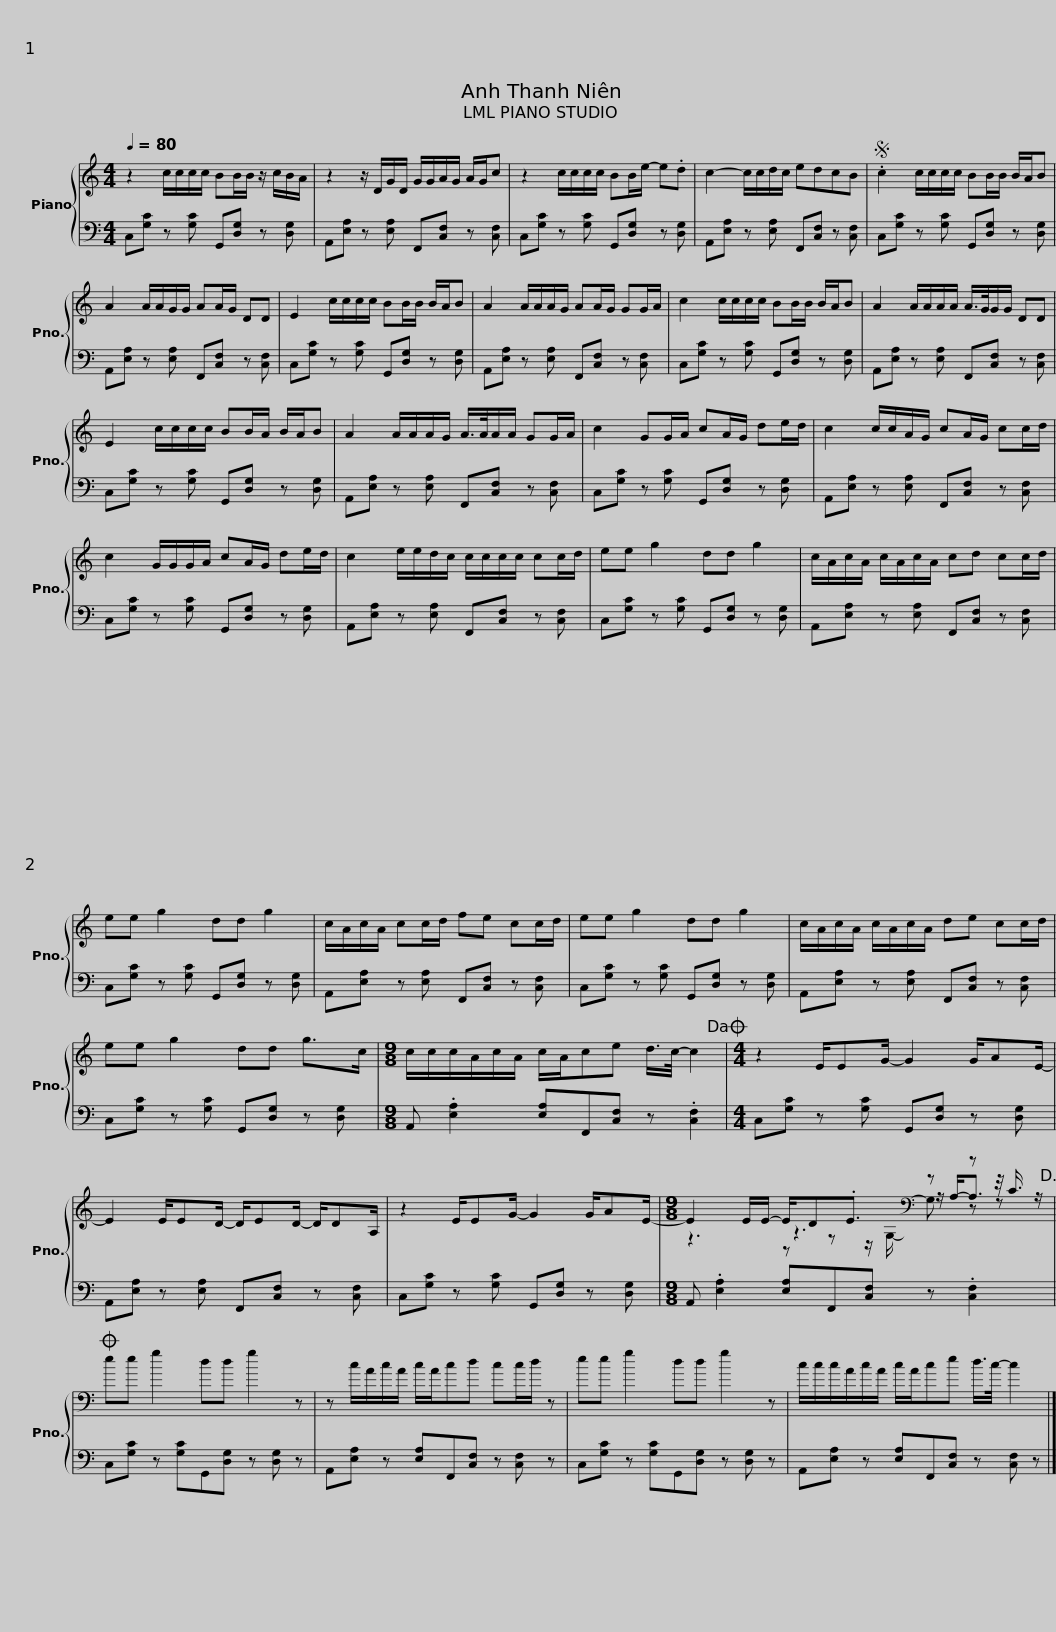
X:1
%%score { ( 1 3 4 ) | 2 }
L:1/8
Q:1/4=80
M:4/4
I:linebreak $
K:C
V:1 treble
V:3 treble
V:4 treble
V:2 bass
V:1
 z2 c/c/c/c/ BB/B/ z/ c/B/A/ | z2 z/ D/G/D/ G/G/A/G/ A/G/c | z2 c/c/c/c/ BB/e/- e.d | c2- c/c/d/c/ edcB |$S .c2 c/c/c/c/ BB/B/ B/A/B | %5
 A2 A/A/G/G/ AA/G/ DD | E2 c/c/c/c/ BB/B/ B/A/B | A2 A/A/A/G/ AA/G/ GG/A/ |$ c2 c/c/c/c/ BB/B/ B/A/B | A2 A/A/A/A/ A/>G/G/G/ DD | %10
 E2 c/c/c/c/ BB/A/ B/A/B |$ A2 A/A/A/G/ A/>A/A/A/ GG/A/ | c2 GG/A/ cA/G/ de/d/ | c2 c/c/A/G/ cA/G/ cc/d/ | c2 G/G/G/A/ cA/G/ de/d/ |$ %15
 c2 e/e/d/c/ c/c/c/c/ cc/d/ | ee g2 dd g2 | c/A/c/A/ c/A/c/A/ cd cc/d/ | ee g2 dd g2 |$ c/A/c/A/ cc/d/ fe cc/d/ | %20
 ee g2 dd g2 | c/A/c/A/ c/A/c/A/ de cc/d/ | ee g2 dd g>c |$[M:9/8] c/c/c/A/c/A/ c/A/ce d/>c/- c2!dacoda! |[M:4/4] z2 E/EG/- G2 G/AE/- | %25
 E2 E/ED/- D/ED/- D/DA,/ |$ z2 E/EG/- G2 G/AE/- |[M:9/8] E2 E/E/- E/D.E3/2[K:bass] z z z/4 C3/4!D.S.! |O ee g2 dd g2 z |$ z c/A/c/A/ c/A/cd cc/d/ z | %30
 ee g2 dd g2 z |$ c/c/c/A/c/A/ c/A/ce d/>c/- c2 |] %32
V:2
 C,[G,C] z [G,C] G,,[D,G,] z [D,G,] | A,,[E,A,] z [E,A,] F,,[C,F,] z [C,F,] | C,[G,C] z [G,C] G,,[D,G,] z [D,G,] | A,,[E,A,] z [E,A,] F,,[C,F,] z [C,F,] |$ C,[G,C] z [G,C] G,,[D,G,] z [D,G,] | %5
 A,,[E,A,] z [E,A,] F,,[C,F,] z [C,F,] | C,[G,C] z [G,C] G,,[D,G,] z [D,G,] | A,,[E,A,] z [E,A,] F,,[C,F,] z [C,F,] |$ C,[G,C] z [G,C] G,,[D,G,] z [D,G,] | A,,[E,A,] z [E,A,] F,,[C,F,] z [C,F,] | %10
 C,[G,C] z [G,C] G,,[D,G,] z [D,G,] |$ A,,[E,A,] z [E,A,] F,,[C,F,] z [C,F,] | C,[G,C] z [G,C] G,,[D,G,] z [D,G,] | A,,[E,A,] z [E,A,] F,,[C,F,] z [C,F,] | C,[G,C] z [G,C] G,,[D,G,] z [D,G,] |$ %15
 A,,[E,A,] z [E,A,] F,,[C,F,] z [C,F,] | C,[G,C] z [G,C] G,,[D,G,] z [D,G,] | A,,[E,A,] z [E,A,] F,,[C,F,] z [C,F,] | C,[G,C] z [G,C] G,,[D,G,] z [D,G,] |$ A,,[E,A,] z [E,A,] F,,[C,F,] z [C,F,] | %20
 C,[G,C] z [G,C] G,,[D,G,] z [D,G,] | A,,[E,A,] z [E,A,] F,,[C,F,] z [C,F,] | C,[G,C] z [G,C] G,,[D,G,] z [D,G,] |$[M:9/8] A,, .[E,A,]2 [E,A,]F,,[C,F,] z .[C,F,]2 |[M:4/4] C,[G,C] z [G,C] G,,[D,G,] z [D,G,] | %25
 A,,[E,A,] z [E,A,] F,,[C,F,] z [C,F,] |$ C,[G,C] z [G,C] G,,[D,G,] z [D,G,] |[M:9/8] A,, .[E,A,]2 [E,A,]F,,[C,F,] z .[C,F,]2 | C,[G,C] z [G,C]G,,[D,G,] z [D,G,] z |$ A,,[E,A,] z [E,A,]F,,[C,F,] z [C,F,] z | %30
 C,[G,C] z [G,C]G,,[D,G,] z [D,G,] z |$ A,,[E,A,] z [E,A,]F,,[C,F,] z [C,F,] z |] %32
V:3
 x8 | x8 | x8 | x8 |$ x8 | %5
 x8 | x8 | x8 |$ x8 | x8 | %10
 x8 |$ x8 | x8 | x8 | x8 |$ %15
 x8 | x8 | x8 | x8 |$ x8 | %20
 x8 | x8 | x8 |$[M:9/8] x9 |[M:4/4] x8 | %25
 x8 |$ x8 |[M:9/8] z3 z3[K:bass] z/ A,-<A, z/ | x9 |$ x9 | %30
 x9 |$ x9 |] %32
V:4
 x8 | x8 | x8 | x8 |$ x8 | %5
 x8 | x8 | x8 |$ x8 | x8 | %10
 x8 |$ x8 | x8 | x8 | x8 |$ %15
 x8 | x8 | x8 | x8 |$ x8 | %20
 x8 | x8 | x8 |$[M:9/8] x9 |[M:4/4] x8 | %25
 x8 |$ x8 |[M:9/8] z3 z z z/[K:bass] G,/- G, z z | x9 |$ x9 | %30
 x9 |$ x9 |] %32
